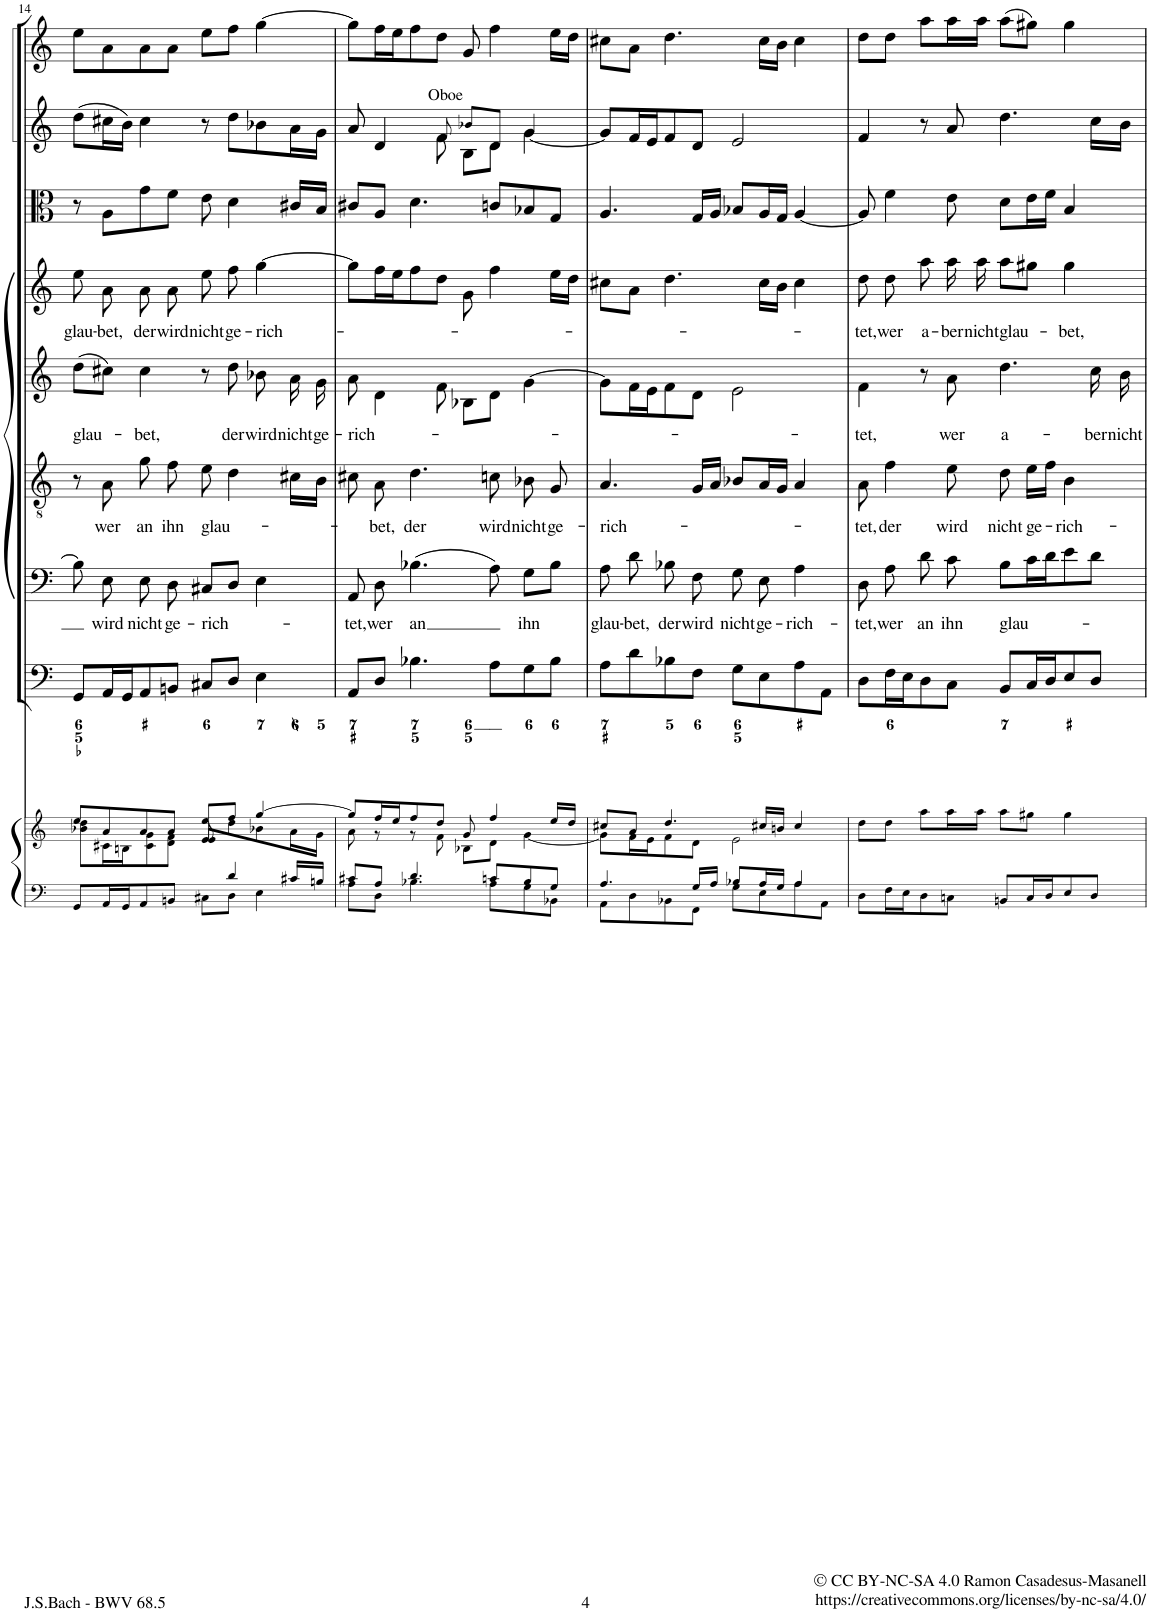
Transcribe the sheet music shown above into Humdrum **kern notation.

**kern	**kern	**kern	**kern	**text	**kern	**text	**kern	**text	**kern	**text	**kern	**kern	**kern
*part9	*part9	*part8	*part7	*part7	*part6	*part6	*part5	*part5	*part4	*part4	*part3	*part2	*part1
*staff10	*staff9	*staff8	*staff7	*staff7	*staff6	*staff6	*staff5	*staff5	*staff4	*staff4	*staff3	*staff2	*staff1
*I"Piano reduction	*	*I"Continuo	*I"Basso. Trombone III. col Basso.	*	*I"Tenore. Trombone II. col Tenore.	*	*I"Alto	*	*I"Soprano	*	*I"Taille Viola	*I"Oboe II. Violino II.	*I"Oboe I. Violino I.
*I'Pno	*	*	*	*	*	*	*	*	*	*	*	*I'Ob	*I'Ob
!!LO:PB:g=z
*clefF4	*clefG2	*clefF4	*clefF4	*	*clefGv2	*	*clefG2	*	*clefG2	*	*clefC3	*clefG2	*clefG2
*k[]	*k[]	*k[]	*k[]	*	*k[]	*	*k[]	*	*k[]	*	*k[]	*k[]	*k[]
*M4/4	*M4/4	*M4/4	*M4/4	*	*M4/4	*	*M4/4	*	*M4/4	*	*M4/4	*M4/4	*M4/4
*met(c)	*met(c)	*met(c)	*met(c)	*	*met(c)	*	*met(c)	*	*met(c)	*	*met(c)	*met(c)	*met(c)
=14	=14	=14	=14	=14	=14	=14	=14	=14	=14	=14	=14	=14	=14
*^	*^	*	*	*	*	*	*	*	*	*	*	*	*
*	*	*	*^	*	*	*	*	*	*	*	*	*	*	*	*
!	!	!	!	!	!	!	!	!	!	!	!LO:LY:b	!	!LO:LY:b	!	!	!
2ryy	8GG/L	8ee/L	8b-X\ 8dd\L	2ryy	8GG/L	8B-\]	.	8r	.	(8dd\L	glau-	8ee\	glau-	8r	(8dd\L	8ee\L
!	!	!	!	!	!	!	!LO:LY:b	!	!LO:LY:b	!	!	!	!LO:LY:b	!	!	!
.	16AA/L	8a/	16c#X\L	.	16AA/L	8E\	wird	8A\	wer	8cc#X\J)	.	8a\	-bet,	8A\L	16cc#X\L	8a\
.	16GG/J	.	16Bn\J	.	16GG/J	.	.	.	.	.	.	.	.	.	16b\JJ)	.
!	!	!	!	!	!	!	!LO:LY:b	!	!LO:LY:b	!	!LO:LY:b	!	!LO:LY:b	!	!	!
.	8AA/	8a/	8c#\ 8g\	.	8AA/	8E\	nicht	8g\	an	4cc#\	-bet,	8a\	der	8g\	4cc#\	8a\
!	!	!	!	!	!	!	!LO:LY:b	!	!LO:LY:b	!	!	!	!LO:LY:b	!	!	!
.	8BBn/J	8a/J	8d\ 8f\J	.	8BBn/J	8D\	ge-	8f\	ihn	.	.	8a\	wird	8f\J	.	8a\J
!	!	!	!	!	!	!	!LO:LY:b	!	!LO:LY:b	!	!	!	!LO:LY:b	!	!	!
8ryy	8C#X\L	8ee/L	8e/L	8e/	8C#X/L	8C#X/L	-rich-	8e\	glau-	8r	.	8ee\	nicht	8e\	8r	8ee\L
!	!	!	!	!	!	!	!	!	!	!	!LO:LY:b	!	!LO:LY:b	!	!	!
4d/	8D\J	8ff/J	8dd\	4.ryy	8D/J	8D/J	.	4d\	.	8dd\	der	8ff\	ge-	4d\	8dd\L	8ff\J
!	!	!	!	!	!	!	!	!	!	!	!LO:LY:b	!	!LO:LY:b	!	!	!
.	4E\	[4gg/	8b-X\	.	4E\	4E\	.	.	.	8b-X\	wird	[4gg\	-rich-	.	8b-X\	[4gg\
!	!	!	!	!	!	!	!	!	!	!	!LO:LY:b	!	!	!	!	!
16c#X/LL	.	.	16a\L	.	.	.	.	16c#X\LL	.	16a\	nicht	.	.	16c#X/LL	16a\L	.
!	!	!	!	!	!	!	!	!	!	!	!LO:LY:b	!	!	!	!	!
16Bn/JJ	.	.	16g\JJ	.	.	.	.	16B\JJ	.	16g\	ge-	.	.	16B/JJ	16g\JJ	.
*	*	*	*v	*v	*	*	*	*	*	*	*	*	*	*	*	*
=15	=15	=15	=15	=15	=15	=15	=15	=15	=15	=15	=15	=15	=15	=15	=15
!	!	!	!	!	!	!LO:LY:b	!	!	!	!LO:LY:b	!	!	!	!	!
*	*	*	*	*	*	*	*	*	*	*	*	*	*	*^	*
8c#X/L	8A\L	8gg/L]	8a\	8AA/L	8AA/	-tet,	8c#X\	.	8a\	-rich-	8gg\L]	.	8c#X/L	8a/	8ryy	8gg\L]
!	!	!	!	!	!	!LO:LY:b	!	!LO:LY:b	!	!	!	!	!	!	!	!
8A/J	8D\J	16ff/L	8r	8D/J	8D\	wer	8A\	-bet,	4d\	.	16ff\L	.	8A/J	4d/	4ryy	16ff\L
.	.	16ee/J	.	.	.	.	.	.	.	.	16ee\J	.	.	.	.	16ee\J
!	!	!	!	!	!	!LO:LY:b	!	!LO:LY:b	!	!	!	!	!	!	!	!
4.d/	4.B-X\	8ff/	8r	4.B-X\	(4.B-X\	an	4.d\	der	.	.	8ff\	.	4.d\	.	.	8ff\
!	!	!	!	!	!	!	!	!	!	!	!	!	!	!LO:TX:a:t=Oboe	!	!
.	.	8dd/J	8f\	.	.	.	.	.	8f\	.	8dd\J	.	.	8f!/	8f\	8dd\J
.	.	8g/	8B-X\L	.	.	.	.	.	8B-X\L	.	8g\	.	.	8b-X!/L	8B\L	8g/
!	!	!	!	!	!	!	!	!LO:LY:b	!	!	!	!	!	!	!	!
8cn/L	8A\L	4ff/	8d\J	8A\L	8A\)	.	8cn\	wird	8d\J	.	4ff\	.	8cn/L	8d!/J	8d\J	4ff\
!	!	!	!	!	!	!LO:LY:b	!	!LO:LY:b	!	!	!	!	!	!	!	!
8B-/	8G\	.	[4g\	8G\	8G\L	ihn	8B-X\	nicht	[4g\	.	.	.	8B-X/	4g!/	[<4g\	.
!	!	!	!	!	!	!	!	!LO:LY:b	!	!	!	!	!	!	!	!
8G/J	8BB-X\J	16ee/LL	.	8B-\J	8B-\J	.	8G/	ge-	.	.	16ee\LL	.	8G/J	.	.	16ee\LL
.	.	16dd/JJ	.	.	.	.	.	.	.	.	16dd\JJ	.	.	.	.	16dd\JJ
*	*	*	*	*	*	*	*	*	*	*	*	*	*	*v	*v	*
=16	=16	=16	=16	=16	=16	=16	=16	=16	=16	=16	=16	=16	=16	=16	=16
!	!	!	!	!	!	!LO:LY:b	!	!LO:LY:b	!	!	!	!	!	!	!
4.A/	8AA\L	8cc#X/L	8g\L]	8A\L	8A\	glau-	4.A/	-rich-	8g\L]	.	8cc#X\L	.	4.A/	8g/L]	8cc#X\L
!	!	!	!	!	!	!LO:LY:b	!	!	!	!	!	!	!	!	!
.	8D\	8a/J	16f\L	8d\	8d\	-bet,	.	.	16f\L	.	8a\J	.	.	16f/L	8a\J
.	.	.	16e\J	.	.	.	.	.	16e\J	.	.	.	.	16e/J	.
!	!	!	!	!	!	!LO:LY:b	!	!	!	!	!	!	!	!	!
.	8BB-X\	4.dd/	8f\	8B-X\	8B-X\	der	.	.	8f\	.	4.dd\	.	.	8f/	4.dd\
!	!	!	!	!	!	!LO:LY:b	!	!	!	!	!	!	!	!	!
16G/LL	8FF\J	.	8d\J	8F\J	8F\	wird	16G/LL	.	8d\J	.	.	.	16G/LL	8d/J	.
16A/JJ	.	.	.	.	.	.	16A/JJ	.	.	.	.	.	16A/JJ	.	.
!	!	!	!	!	!	!LO:LY:b	!	!	!	!	!	!	!	!	!
8B-X/L	8G\L	.	2e\	8G\L	8G\	nicht	8B-X/L	.	2e\	.	.	.	8B-X/L	2e/	.
!	!	!	!	!	!	!LO:LY:b	!	!	!	!	!	!	!	!	!
16A/L	8E\	16cc#X/LL	.	8E\	8E\	ge-	16A/L	.	.	.	16cc#\LL	.	16A/L	.	16cc#\LL
16G/JJ	.	16bn/JJ	.	.	.	.	16G/JJ	.	.	.	16b\JJ	.	16G/JJ	.	16b\JJ
!	!	!	!	!	!	!LO:LY:b	!	!	!	!	!	!	!	!	!
4A/	8A\	4cc#/	.	8A\	4A\	-rich-	4A/	.	.	.	4cc#\	.	[4A/	.	4cc#\
.	8AA\J	.	.	8AA\J	.	.	.	.	.	.	.	.	.	.	.
*	*	*v	*v	*	*	*	*	*	*	*	*	*	*	*	*
=17	=17	=17	=17	=17	=17	=17	=17	=17	=17	=17	=17	=17	=17	=17
!	!	!	!	!	!LO:LY:b	!	!LO:LY:b	!	!LO:LY:b	!	!LO:LY:b	!	!	!
*v	*v	*	*	*	*	*	*	*	*	*	*	*	*	*
8D\L	8dd\L	8D\L	8D\	-tet,	8A\	-tet,	4f\	tet,	8dd\	tet,	8A/]	4f/	8dd\L
!	!	!	!	!LO:LY:b	!	!LO:LY:b	!	!	!	!LO:LY:b	!	!	!
16F\L	8dd\J	16F\L	8A\	wer	4f\	der	.	.	8dd\	wer	4f\	.	8dd\J
16E\J	.	16E\J	.	.	.	.	.	.	.	.	.	.	.
!	!	!	!	!LO:LY:b	!	!	!	!	!	!LO:LY:b	!	!	!
8D\	8aa\L	8D\	8d\	an	.	.	8r	.	8aa\	a-	.	8r	8aa\L
!	!	!	!	!LO:LY:b	!	!LO:LY:b	!	!LO:LY:b	!	!LO:LY:b	!	!	!
8Cn\J	16aa\L	8C\J	8c\	ihn	8e\	wird	8a\	wer	16aa\	-ber	8e\	8a/	16aa\L
!	!	!	!	!	!	!	!	!	!	!LO:LY:b	!	!	!
.	16aa\JJ	.	.	.	.	.	.	.	16aa\	nicht	.	.	16aa\JJ
!	!	!	!	!LO:LY:b	!	!LO:LY:b	!	!LO:LY:b	!	!LO:LY:b	!	!	!
8BBn/L	8aa\L	8BB/L	8B\L	glau-	8d\	nicht	4.dd\	a-	8aa\L	glau-	8d\L	4.dd\	(8aa\L
!	!	!	!	!	!	!LO:LY:b	!	!	!	!	!	!	!
16C/L	8gg#X\J	16C/L	16c\L	.	16e\LL	ge-	.	.	8gg#X\J	.	16e\L	.	8gg#X\J)
16D/J	.	16D/J	16d\J	.	16f\JJ	.	.	.	.	.	16f\JJ	.	.
!	!	!	!	!	!	!LO:LY:b	!	!	!	!LO:LY:b	!	!	!
8E/	4gg#\	8E/	8e\	.	4B\	-rich-	.	.	4gg#\	-bet,	4B/	.	4gg#\
!	!	!	!	!	!	!	!	!LO:LY:b	!	!	!	!	!
8D/J	.	8D/J	8d\J	.	.	.	16cc\	-ber	.	.	.	16cc\LL	.
!	!	!	!	!	!	!	!	!LO:LY:b	!	!	!	!	!
.	.	.	.	.	.	.	16b\	nicht	.	.	.	16b\JJ	.
=	=	=	=	=	=	=	=	=	=	=	=	=	=
*-	*-	*-	*-	*-	*-	*-	*-	*-	*-	*-	*-	*-	*-
